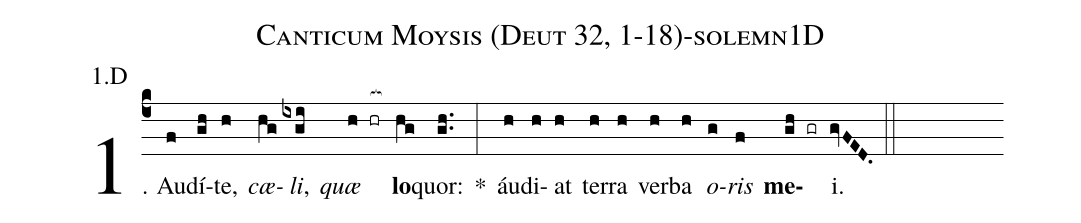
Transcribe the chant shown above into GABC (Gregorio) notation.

name: Canticum Moysis (Deut 32, 1-18)-solemn1D;
annotation: 1.D;
%%
(c4)1. Au(f)dí(gh)te,(h) <i>cæ</i>(hg)<i>li</i>,(ixgi) <i>quæ</i>(h hr[ocb:1{]) <b>lo</b>(hg[ocb:0}])quor:(gh..) *(:) áu(h)di(h)at(h) ter(h)ra(h) ver(h)ba(h) <i>o</i>(g)<i>ris</i>(f) <b>me</b>(gh gr)i.(gvFED.) (::)
